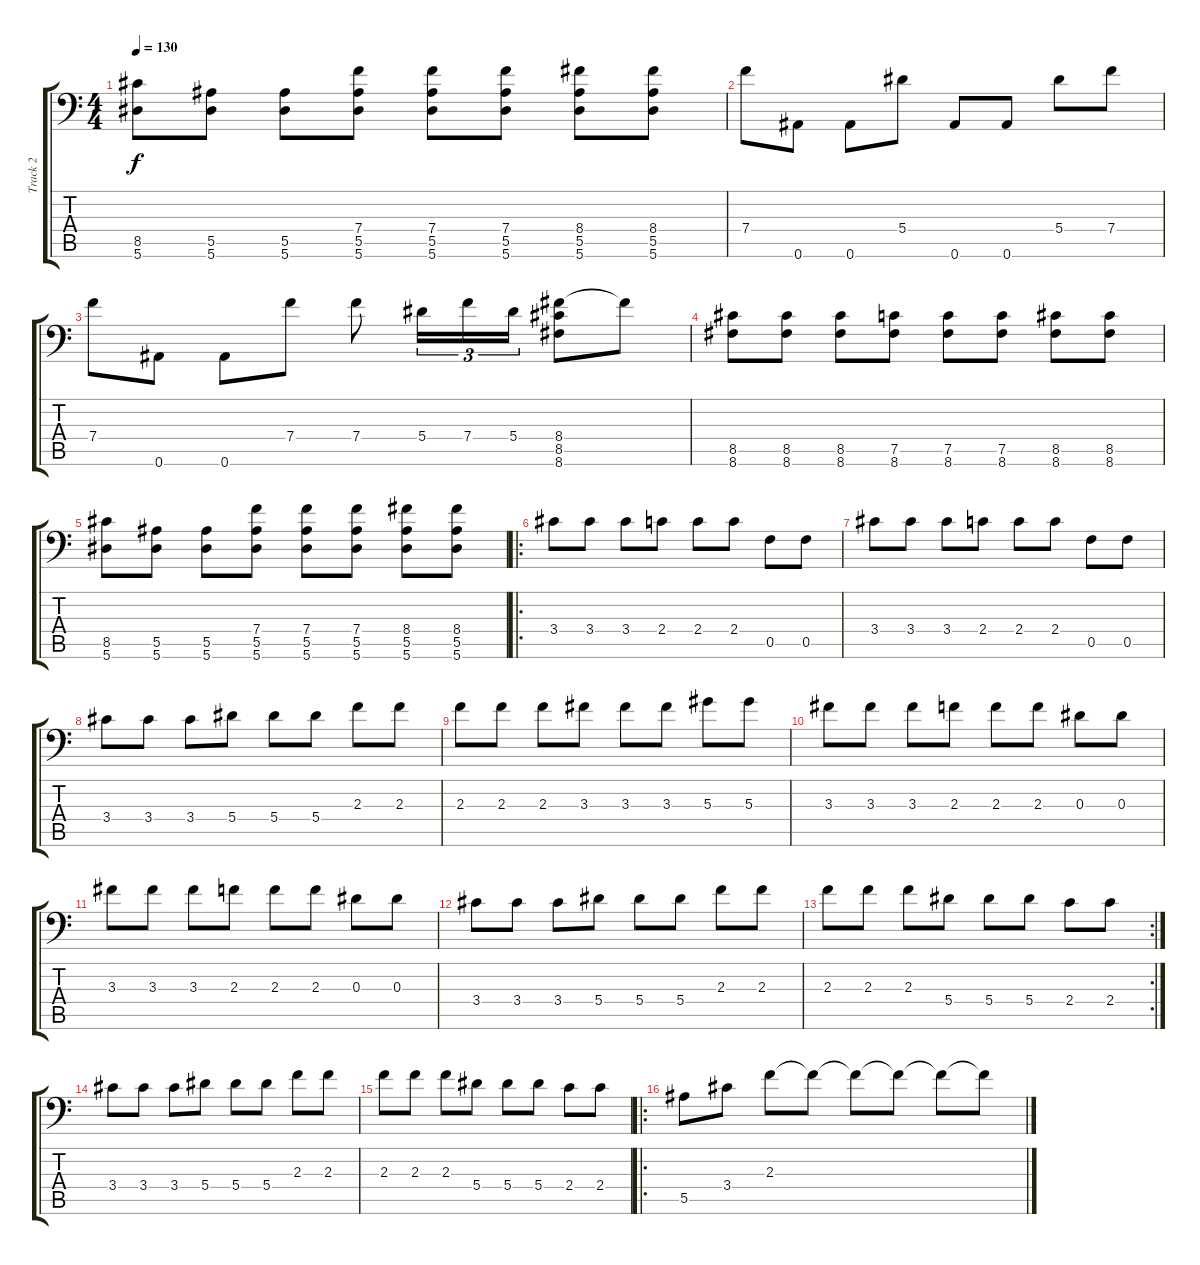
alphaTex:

\track ("Track 2" "Track 2") {instrument overdrivenguitar}
\staff {score tabs}
\tuning (C4 G3 Eb3 Bb2 F2 Bb1) {hide}
\ts (4 4)
\tempo 130
\clef f4
\ks c
(8.5 5.6).8{dy f} (5.5 5.6).8 (5.5 5.6).8 (7.4 5.5 5.6).8 (7.4 5.5 5.6).8 (7.4 5.5 5.6).8 (8.4 5.5 5.6).8 (8.4 5.5 5.6).8 |
7.4.8 0.6.8 0.6.8 5.4.8 0.6.8 0.6.8 5.4.8 7.4.8 |
7.4.8 0.6.8 0.6.8 7.4.8 7.4.8 5.4.16{tu (3 2)} 7.4.16{tu (3 2)} 5.4.16{tu (3 2)} (8.4 8.5 8.6).8 8.4{t}.8 |
(8.5 8.6).8 (8.5 8.6).8 (8.5 8.6).8 (7.5 8.6).8 (7.5 8.6).8 (7.5 8.6).8 (8.5 8.6).8 (8.5 8.6).8 |
(8.5 5.6).8 (5.5 5.6).8 (5.5 5.6).8 (7.4 5.5 5.6).8 (7.4 5.5 5.6).8 (7.4 5.5 5.6).8 (8.4 5.5 5.6).8 (8.4 5.5 5.6).8 |
\ro
3.4.8 3.4.8 3.4.8 2.4.8 2.4.8 2.4.8 0.5.8 0.5.8 |
3.4.8 3.4.8 3.4.8 2.4.8 2.4.8 2.4.8 0.5.8 0.5.8 |
3.4.8 3.4.8 3.4.8 5.4.8 5.4.8 5.4.8 2.3.8 2.3.8 |
2.3.8 2.3.8 2.3.8 3.3.8 3.3.8 3.3.8 5.3.8 5.3.8 |
3.3.8 3.3.8 3.3.8 2.3.8 2.3.8 2.3.8 0.3.8 0.3.8 |
3.3.8 3.3.8 3.3.8 2.3.8 2.3.8 2.3.8 0.3.8 0.3.8 |
3.4.8 3.4.8 3.4.8 5.4.8 5.4.8 5.4.8 2.3.8 2.3.8 |
\rc 2
2.3.8 2.3.8 2.3.8 5.4.8 5.4.8 5.4.8 2.4.8 2.4.8 |
3.4.8 3.4.8 3.4.8 5.4.8 5.4.8 5.4.8 2.3.8 2.3.8 |
2.3.8 2.3.8 2.3.8 5.4.8 5.4.8 5.4.8 2.4.8 2.4.8 |
\ro
5.5.8{volume 13 balance 8 instrument acousticguitarsteel} 3.4.8 2.3.8 2.3{t}.8 2.3{t}.8 2.3{t}.8 2.3{t}.8 2.3{t}.8
